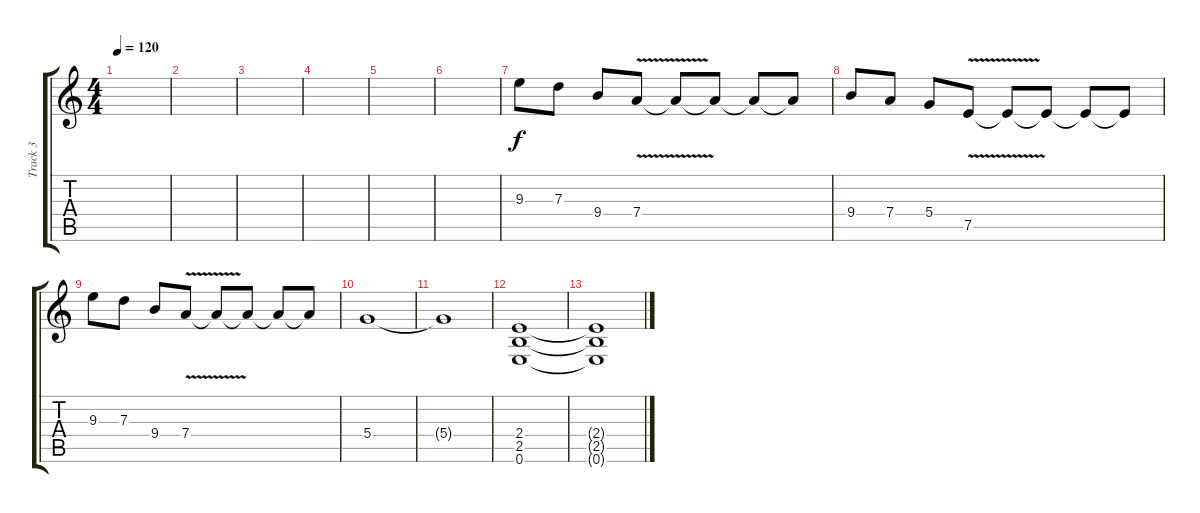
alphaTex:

\track ("Track 3" "Track 3") {instrument overdrivenguitar}
\staff {score tabs}
\tuning (E4 B3 G3 D3 A2 E2) {hide}
\ts (4 4)
\tempo 120
\clef g2
\ks c
|
|
|
|
|
|
9.3.8 7.3.8 9.4.8 7.4{v}.8 7.4{t}.8 7.4{t}.8 7.4{t}.8 7.4{t}.8 |
9.4.8 7.4.8 5.4.8 7.5{v}.8 7.5{t}.8 7.5{t}.8 7.5{t}.8 7.5{t}.8 |
9.3.8 7.3.8 9.4.8 7.4{v}.8 7.4{t}.8 7.4{t}.8 7.4{t}.8 7.4{t}.8 |
5.4.1 |
5.4{t}.1 |
(2.4 2.5 0.6).1 |
(2.4{t} 2.5{t} 0.6{t}).1
